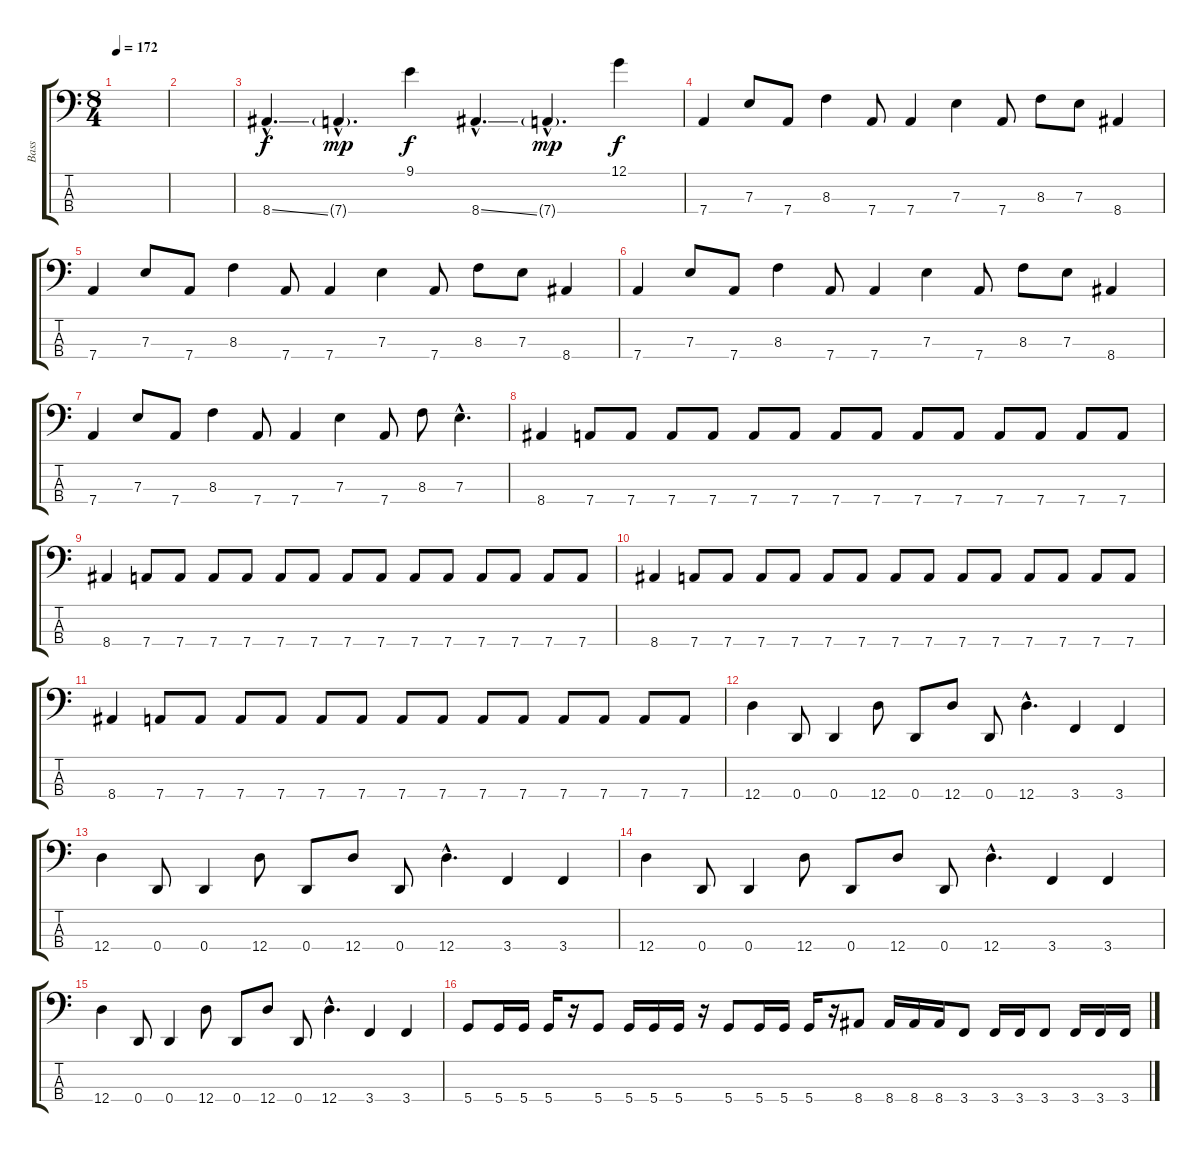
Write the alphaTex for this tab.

\track ("Bass" "Bass") {instrument electricbasspick}
\staff {score tabs}
\tuning (G2 D2 A1 D1) {hide}
\ts (8 4)
\tempo 172
\clef f4
\ks c
|
|
8.4{ss hac}.4{d} 7.4{g hac}.4{d dy mp} 9.1.4{dy f} 8.4{ss hac}.4{d} 7.4{g hac}.4{d dy mp} 12.1.4{dy f} |
7.4.4 7.3.8 7.4.8 8.3.4 7.4.8 7.4.4 7.3.4 7.4.8 8.3.8 7.3.8 8.4.4 |
7.4.4 7.3.8 7.4.8 8.3.4 7.4.8 7.4.4 7.3.4 7.4.8 8.3.8 7.3.8 8.4.4 |
7.4.4 7.3.8 7.4.8 8.3.4 7.4.8 7.4.4 7.3.4 7.4.8 8.3.8 7.3.8 8.4.4 |
7.4.4 7.3.8 7.4.8 8.3.4 7.4.8 7.4.4 7.3.4 7.4.8 8.3.8 7.3{hac}.4{d} |
8.4.4 7.4.8 7.4.8 7.4.8 7.4.8 7.4.8 7.4.8 7.4.8 7.4.8 7.4.8 7.4.8 7.4.8 7.4.8 7.4.8 7.4.8 |
8.4.4 7.4.8 7.4.8 7.4.8 7.4.8 7.4.8 7.4.8 7.4.8 7.4.8 7.4.8 7.4.8 7.4.8 7.4.8 7.4.8 7.4.8 |
8.4.4 7.4.8 7.4.8 7.4.8 7.4.8 7.4.8 7.4.8 7.4.8 7.4.8 7.4.8 7.4.8 7.4.8 7.4.8 7.4.8 7.4.8 |
8.4.4 7.4.8 7.4.8 7.4.8 7.4.8 7.4.8 7.4.8 7.4.8 7.4.8 7.4.8 7.4.8 7.4.8 7.4.8 7.4.8 7.4.8 |
12.4.4 0.4.8 0.4.4 12.4.8 0.4.8 12.4.8 0.4.8 12.4{hac}.4{d} 3.4.4 3.4.4 |
12.4.4 0.4.8 0.4.4 12.4.8 0.4.8 12.4.8 0.4.8 12.4{hac}.4{d} 3.4.4 3.4.4 |
12.4.4 0.4.8 0.4.4 12.4.8 0.4.8 12.4.8 0.4.8 12.4{hac}.4{d} 3.4.4 3.4.4 |
12.4.4 0.4.8 0.4.4 12.4.8 0.4.8 12.4.8 0.4.8 12.4{hac}.4{d} 3.4.4 3.4.4 |
5.4.8 5.4.16 5.4.16 5.4.16 r.16 5.4.8 5.4.16 5.4.16 5.4.16 r.16 5.4.8 5.4.16 5.4.16 5.4.16 r.16 8.4.8 8.4.16 8.4.16 8.4.16 3.4.8 3.4.16 3.4.16 3.4.8 3.4.16 3.4.16 3.4.16
